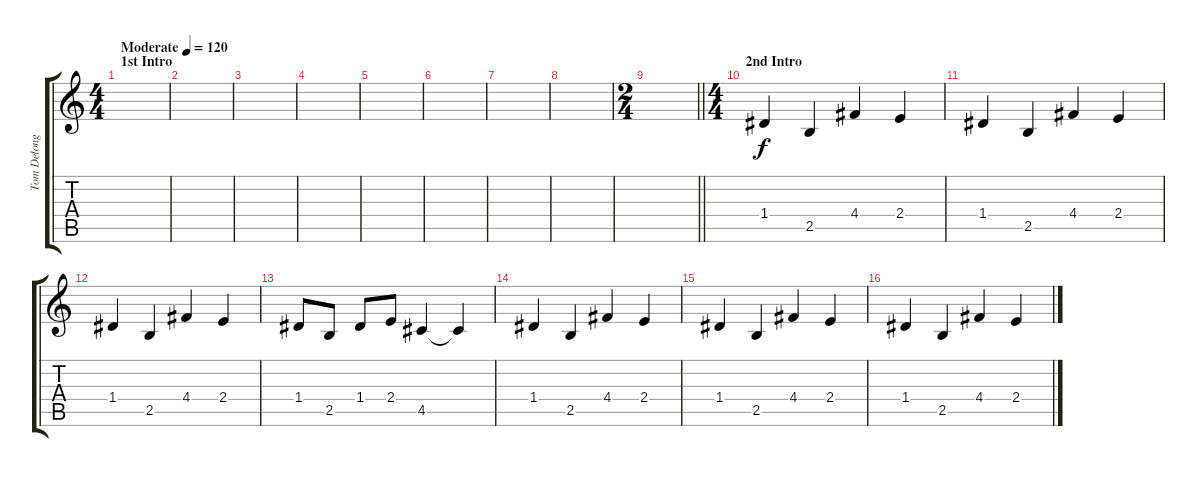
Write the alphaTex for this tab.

\track ("Tom Delonge - 2nd Guitar" "Tom Delong") {instrument distortionguitar}
\staff {score tabs}
\tuning (E4 B3 G3 D3 A2 E2) {hide}
\ts (4 4)
\section ("" "1st Intro")
\tempo (120 "Moderate")
\clef g2
\ks c
|
|
|
|
|
|
|
|
\ts (2 4)
\barLineRight lightlight
|
\ts (4 4)
\section ("" "2nd Intro")
1.4.4 2.5.4 4.4.4 2.4.4 |
1.4.4 2.5.4 4.4.4 2.4.4 |
1.4.4 2.5.4 4.4.4 2.4.4 |
1.4.8 2.5.8 1.4.8 2.4.8 4.5.4 4.5{t}.4 |
1.4.4 2.5.4 4.4.4 2.4.4 |
1.4.4 2.5.4 4.4.4 2.4.4 |
1.4.4 2.5.4 4.4.4 2.4.4
